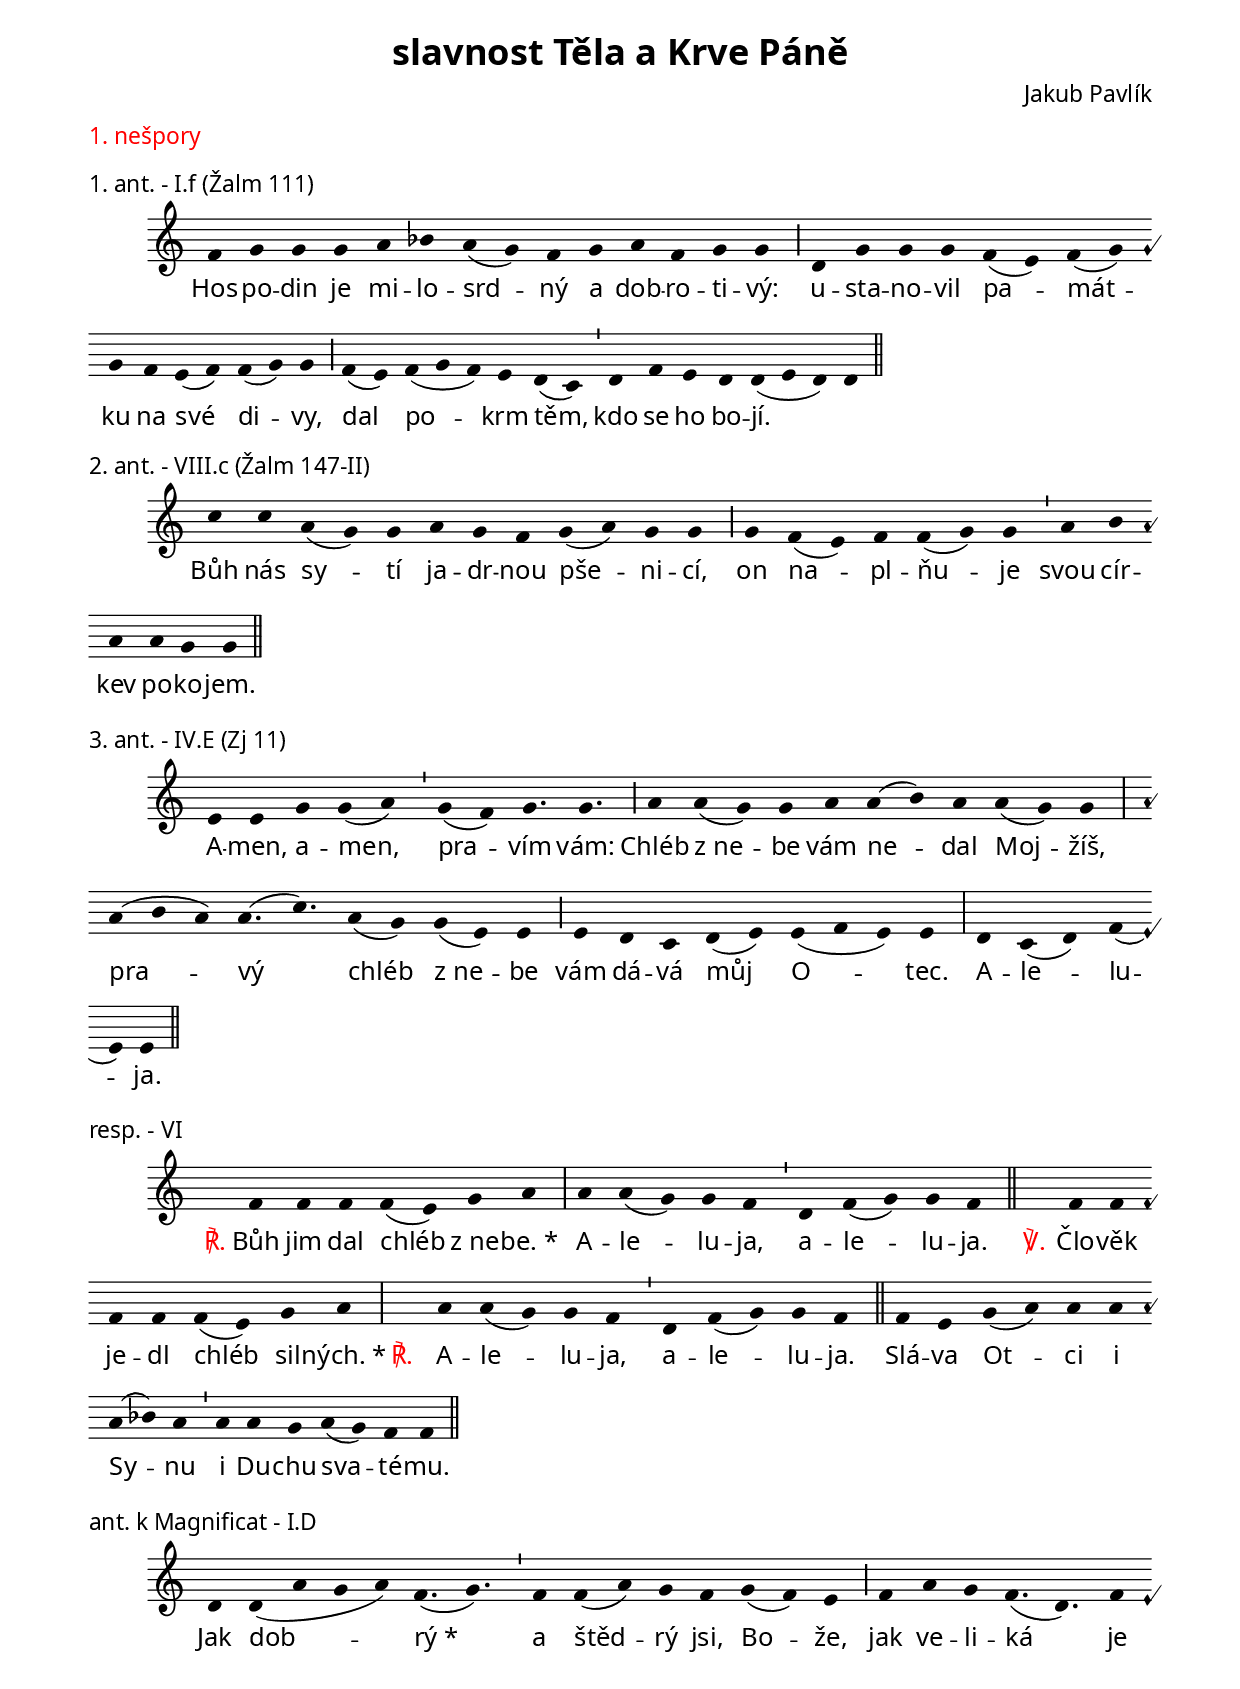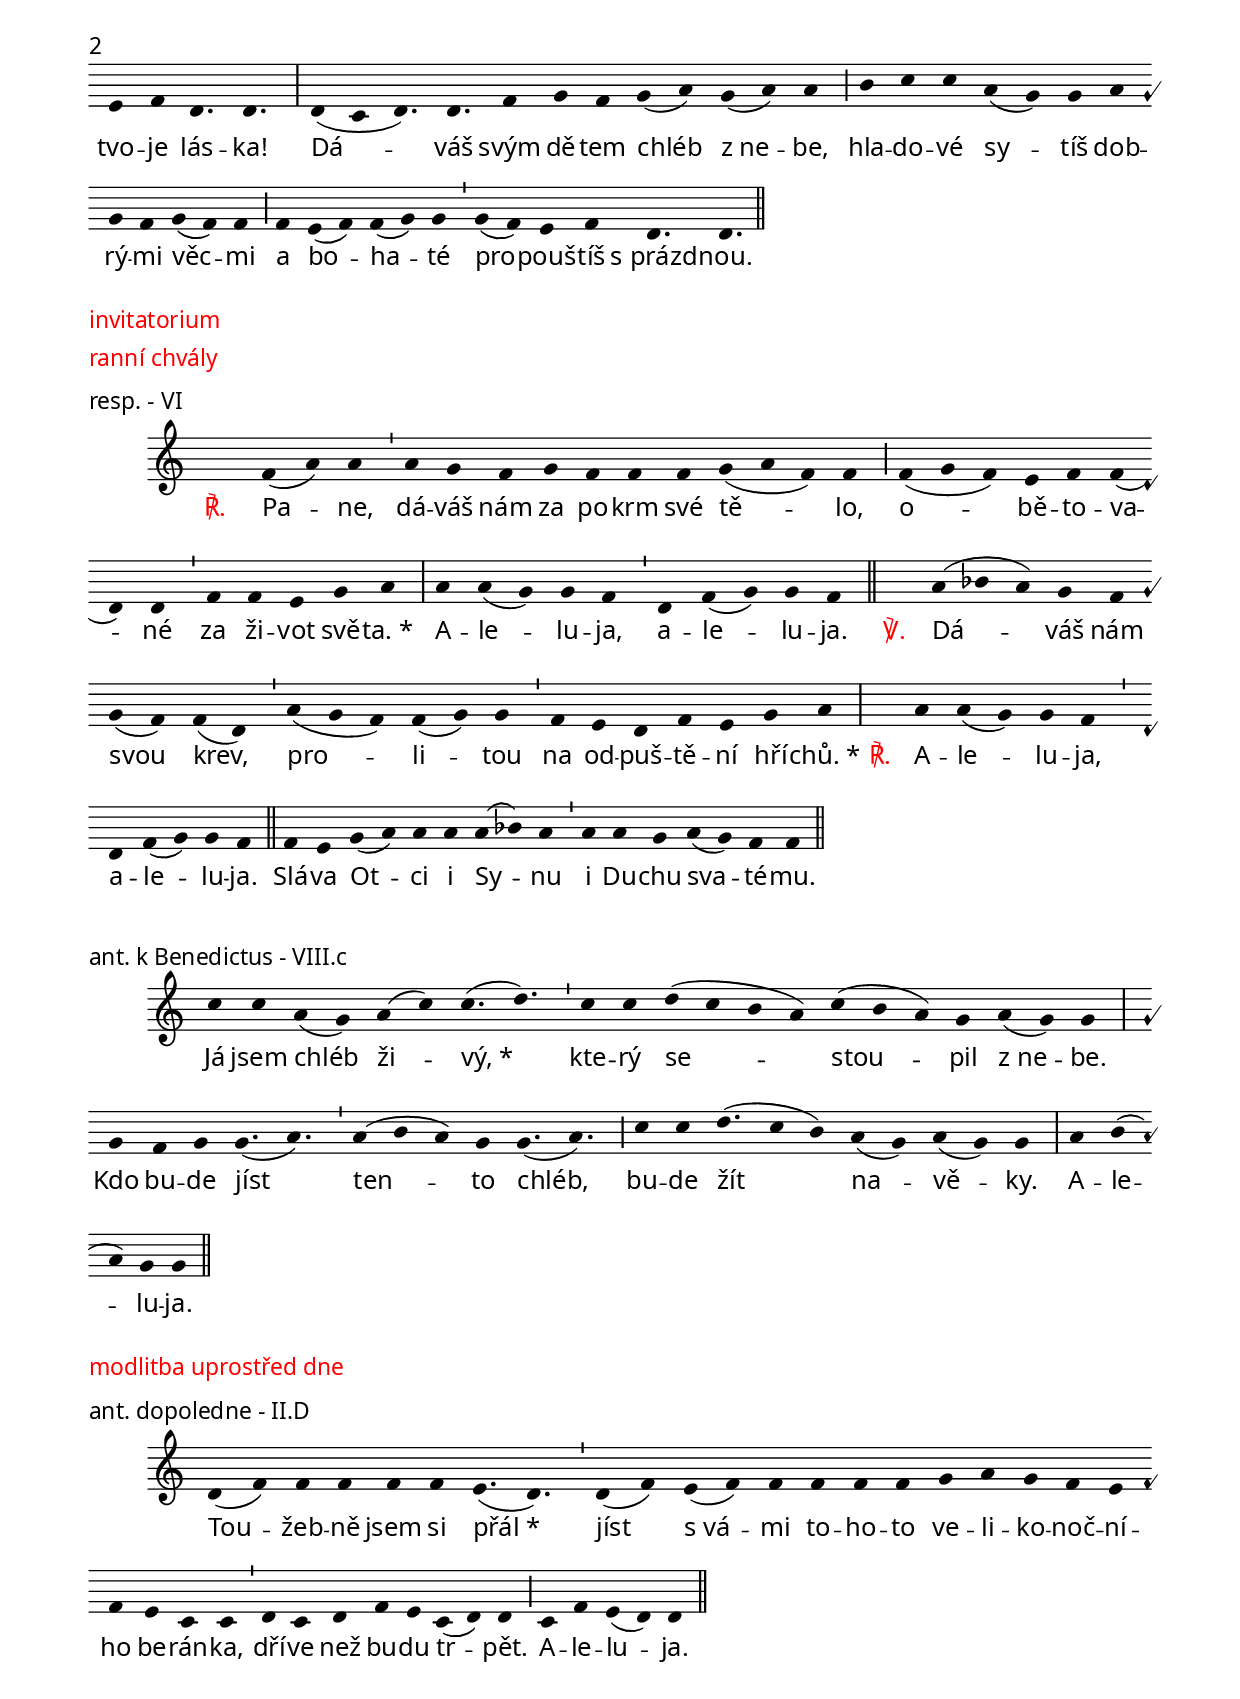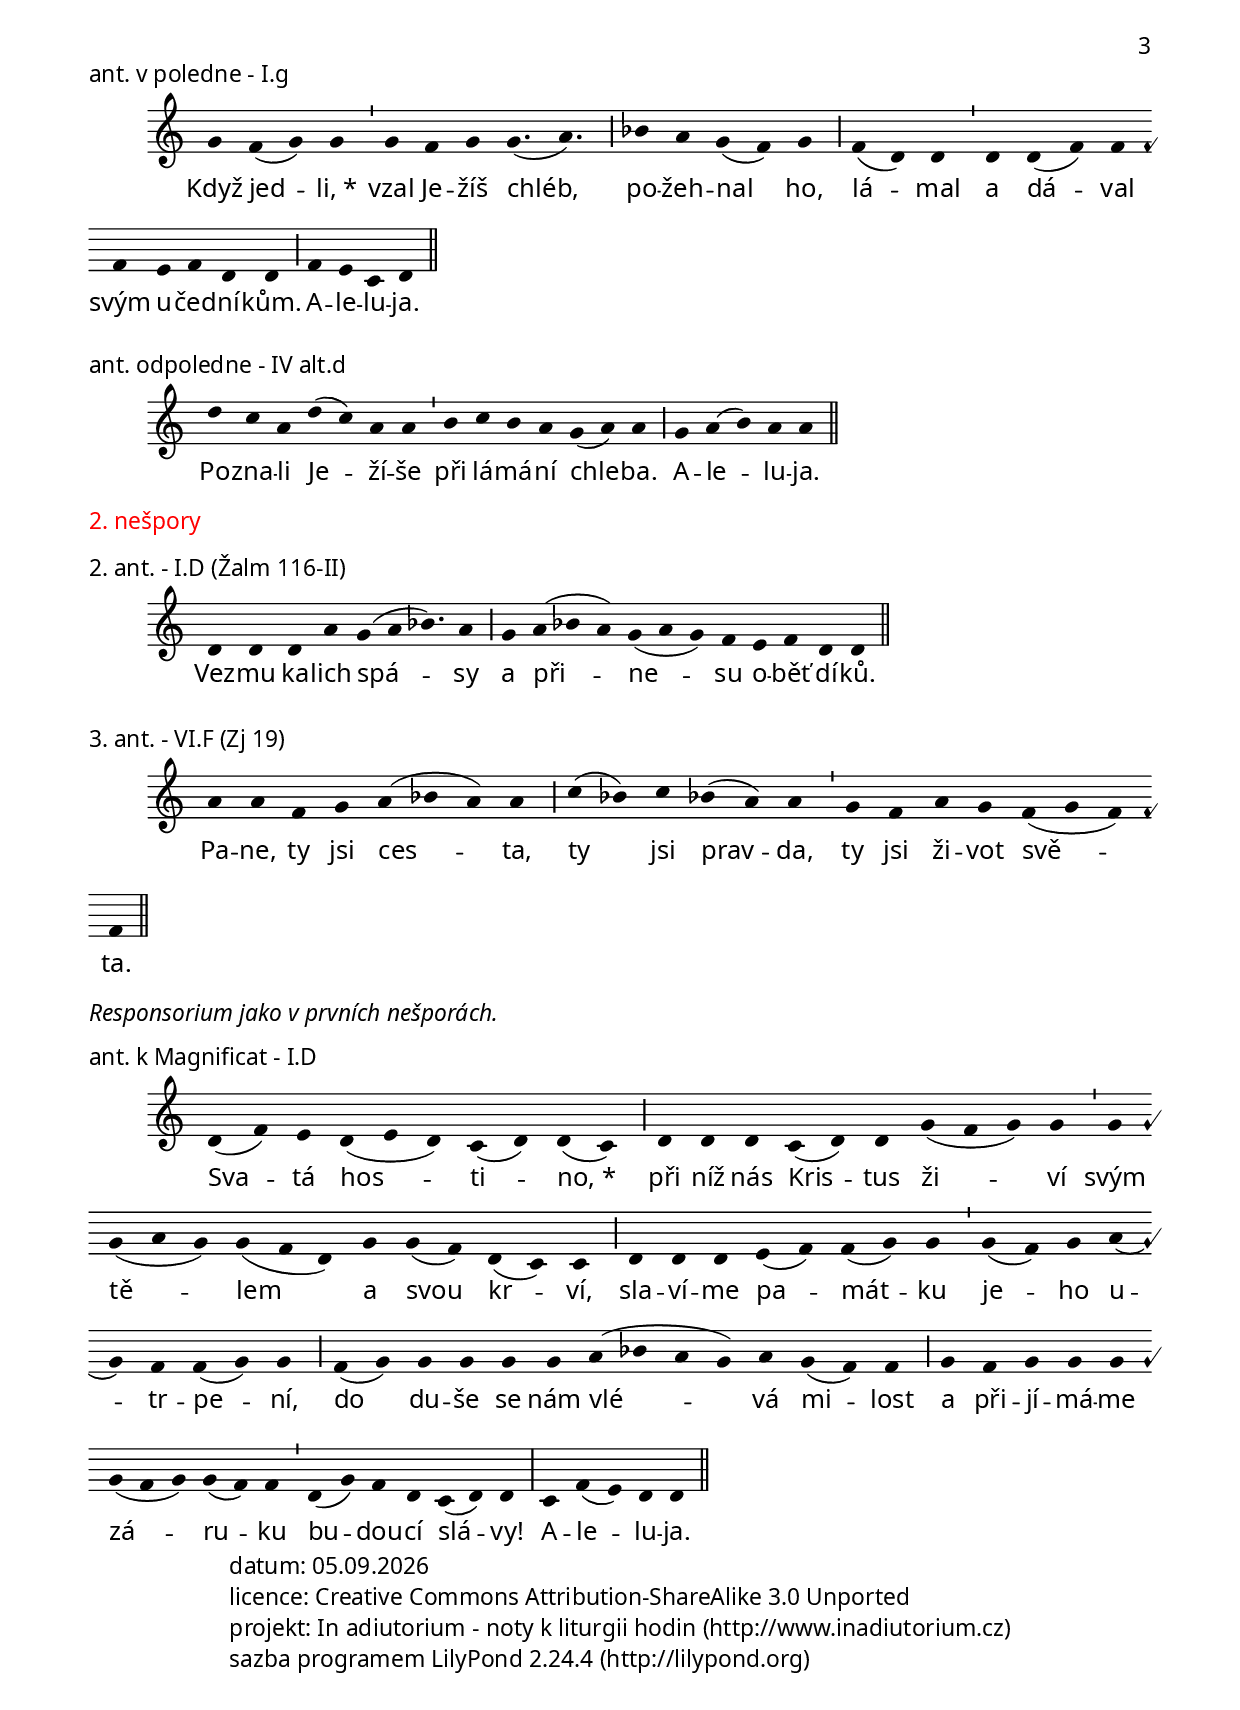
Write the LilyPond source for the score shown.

\version "2.14.2"

\header {
  title = "slavnost Těla a Krve Páně"
  composer = "Jakub Pavlík"
}

\include "spolecne.ly"
\include "dilyresponsorii.ly"

\markup {\nadpisHodinka {"1. nešpory"}}

\score {
  \relative c' {
    \choralniRezim
    f g g g a4 bes a( g) f g a f g g \barMaior
    d g g g f( e) f( g) g f e( f) f( g) g \barMaior
    f( e) f( g f) e d( c) \barMin d f e d d( e d) d \barFinalis
  }
  \addlyrics {
    Hos -- po -- din je mi -- lo -- srd -- ný a dob -- ro -- ti -- vý:
    u -- sta -- no -- vil pa -- mát -- ku na své di -- vy,
    dal po -- krm těm, kdo se ho bo -- jí.
  }
  \header {
    quid = "1. ant."
    modus = "I"
    differentia = "f" 
    psalmus = "Žalm 111"
    id = ""
    piece = \markup {\sestavTitulek}
  }
}

\score {
  \relative c'' {
    \choralniRezim
    c4 c a( g) g a g f g( a) g g \barMaior
    g f( e) f f( g) g \barMin a b a a g g \barFinalis
  }
  \addlyrics {
    Bůh nás sy -- tí ja -- dr -- nou pše -- ni -- cí,
    on na -- pl -- ňu -- je svou cír -- kev po -- ko -- jem.
  }
  \header {
    quid = "2. ant."
    modus = "VIII"
    differentia = "c" 
    psalmus = "Žalm 147-II"
    id = ""
    piece = \markup {\sestavTitulek}
  }
}

\score {
  \relative c' {
    \choralniRezim
    e4 e g g( a) \barMin g( f) g4. g \barMaior
    a4 a( g) g a a( b) a a( g) g \barMax
    a( b a) a4.( c) a4( g) g( e) e \barMaior
    e d c d( e) e( f e) e \barMax
    d c( d) f( e) e \barFinalis
  }
  \addlyrics {
    A -- men, a -- men, pra -- vím vám:
    Chléb z_ne -- be vám ne -- dal Moj -- žíš,
    pra -- vý chléb z_ne -- be vám dá -- vá můj O -- tec.
    A -- le -- lu -- ja.
  }
  \header {
    quid = "3. ant."
    modus = "IV"
    differentia = "E" 
    psalmus = "Zj 11"
    id = ""
    piece = \markup {\sestavTitulek}
  }
}

\score {
  \relative c' {
    \choralniRezim
    
    % R
    \neviditelna f
    f4 f f f( e) g a \barMax
    \respVIalelujaResponsum \barFinalis
    % V
    \neviditelna f
    f4 f f f f( e) g a \barMax
    % R
    \neviditelna a
    \respVIalelujaResponsum \barFinalis
    % Slava
    \respVIalelujaDoxologie \barFinalis
  }
  \addlyrics {
    \Response Bůh jim dal chléb z_ne -- be._* 
    A -- le -- lu -- ja, a -- le -- lu -- ja.
    \Verse Člo -- věk je -- dl chléb sil -- ných._*
    \Response A -- le -- lu -- ja, a -- le -- lu -- ja.
    \textRespDoxologie
  }
  \header {
    quid = "resp."
    modus = "VI"
    id = ""
    piece = \markup {\sestavTitulekResp}
  }
}

\score {
  \relative c' {
    \choralniRezim
    d4 d( a' g a) f4.( g) \barMin f4 f( a) g f g( f) e \barMaior
    f a g f4.( d) f4 e f d4. d \barMax
    
    d4( c d4.) d f4 g f g( a) g( a) a \barMaior
    b c c a( g) g a g f g( f) f \barMaior
    f e( f) f( g) g \barMin g( f) e f d4. d \barFinalis
  }
  \addlyrics {
    Jak dob -- rý_* a štěd -- rý jsi, Bo -- že,
    jak ve -- li -- ká je tvo -- je lás -- ka!
    
    Dá -- váš svým dě -- tem chléb z_ne -- be,
    hla -- do -- vé sy -- tíš dob -- rý -- mi věc -- mi
    a bo -- ha -- té pro -- pouš -- tíš s_prázd -- nou.
  }
  \header {
    quid = "ant. k Magnificat"
    modus = "I"
    differentia = "D" 
    psalmus = ""
    id = ""
    piece = \markup {\sestavTitulekBezZalmu}
  }
}

\markup {\nadpisHodinka {"invitatorium"}}

\score {
  \relative c' {
    \choralniRezim
    
  }
  \addlyrics {
    Pojď -- me, klaň -- me se Kris -- tu, na -- še -- mu Pá -- nu;
    on je chléb ži -- vo -- ta.
  }
  \header {
    quid = "ant."
    modus = ""
    differentia = "" 
    psalmus = ""
    id = ""
    piece = \markup {\sestavTitulekBezZalmu}
  }
}

\markup {\nadpisHodinka {"ranní chvály"}}

\score {
  \relative c' {
    \choralniRezim
    
  }
  \addlyrics {
    An -- děl -- ským po -- kr -- mem jsi ži -- vil svůj lid,
    a dá -- vals jim chléb z_ne -- be.
    A -- le -- lu -- ja.
  }
  \header {
    quid = "1. ant."
    modus = ""
    differentia = "" 
    psalmus = "Žalm 63"
    id = ""
    piece = \markup {\sestavTitulek}
  }
}

\score {
  \relative c' {
    \choralniRezim
    
  }
  \addlyrics {
    Kně -- ží Pá -- ně
    při -- ná -- še -- jí Bo -- hu ka -- did -- lo a chle -- by.
    A -- le -- lu -- ja.
  }
  \header {
    quid = "2. ant."
    modus = ""
    differentia = "" 
    psalmus = "Dan 3-III"
    id = ""
    piece = \markup {\sestavTitulek}
  }
}

\score {
  \relative c' {
    \choralniRezim
    
  }
  \addlyrics {
    Kdo zví -- tě -- zí, to -- mu dám ta -- jem -- nou ma -- nu
    a no -- vé jmé -- no.
    A -- le -- lu -- ja.
  }
  \header {
    quid = "3. ant."
    modus = ""
    differentia = "" 
    psalmus = "Žalm 149"
    id = ""
    piece = \markup {\sestavTitulek}
  }
}

\score {
  \relative c' {
    \choralniRezim
    
    % R
    \neviditelna f
    f4( a) a \barMin a g f g f f f g( a f) f \barMaior f( g f) e f f( d) d \barMin f f e g a \barMax
    \respVIalelujaResponsum \barFinalis
    % V
    \neviditelna f
    a( bes a) g f g( f) f( d) \barMin a'( g f) f( g) g \barMin f e d f e g a \barMax
    % R
    \neviditelna a
    \respVIalelujaResponsum \barFinalis
    % Slava
    \respVIalelujaDoxologie \barFinalis
  }
  \addlyrics {
    \Response Pa -- ne, dá -- váš nám za po -- krm své tě -- lo, o -- bě -- to -- va -- né za ži -- vot svě -- ta._*
    A -- le -- lu -- ja, a -- le -- lu -- ja.
    \Verse Dá -- váš nám svou krev, pro -- li -- tou na od -- puš -- tě -- ní hří -- chů._*
    \Response A -- le -- lu -- ja, a -- le -- lu -- ja.
    \textRespDoxologie
  }
  \header {
    quid = "resp."
    modus = "VI"
    id = ""
    piece = \markup {\sestavTitulekResp}
  }
}

\score {
  \relative c'' {
    \choralniRezim
    c4 c a( g) a( c) c4.( d) \barMin c4 c d( c b a) c( b a) g a( g) g \barMax 
    g f g g4.( a) \barMin a4( b a) g g4.( a) \barMaior c4 c d4.( c4 b) a( g) a( g) g \barMax
    a b( a) g g \barFinalis
  }
  \addlyrics {
    Já jsem chléb ži -- vý,_* kte -- rý se -- stou -- pil z_ne -- be.
    Kdo bu -- de jíst ten -- to chléb, bu -- de žít na -- vě -- ky.
    A -- le -- lu -- ja.
  }
  \header {
    quid = "ant. k Benedictus"
    modus = "VIII"
    differentia = "c" 
    psalmus = ""
    id = ""
    piece = \markup {\sestavTitulekBezZalmu}
  }
}

\markup {\nadpisHodinka {"modlitba uprostřed dne"}}

\score {
  \relative c' {
    \choralniRezim
    d4( f) f f f f e4.( d) \barMin
    d4( f) e( f) f f f f g a g f e f e c c \barMin
    d c d f e c( d) d \barMaior
    c f e( d) d \barFinalis
  }
  \addlyrics {
    Tou -- žeb -- ně jsem si přál_*
    jíst s_vá -- mi to -- ho -- to ve -- li -- ko -- noč -- ní -- ho be -- rán -- ka,
    dří -- ve než bu -- du tr -- pět.
    A -- le -- lu -- ja.
  }
  \header {
    quid = "ant. dopoledne"
    modus = "II"
    differentia = "D" 
    psalmus = ""
    id = ""
    fons = "Svatý týden, čtvrtek, ad Benedictus; přidáno aleluja"
    piece = \markup {\sestavTitulekBezZalmu}
  }
}

\score {
  \relative c'' {
    \choralniRezim
    g4 f( g) g \barMin g f g g4.( a) \barMaior
    bes4 a g( f) g \barMaior
    f( d) d \barMin d d( f) f f e f d d \barMaior
    f e c d \barFinalis
  }
  \addlyrics {
    Když jed -- li,_* vzal Je -- žíš chléb,
    po -- žeh -- nal ho,
    lá -- mal a dá -- val svým u -- čed -- ní -- kům.
    A -- le -- lu -- ja.
  }
  \header {
    quid = "ant. v poledne"
    modus = "I"
    differentia = "g" 
    psalmus = ""
    id = ""
    fons = "Velikonoční triduum, Zelený čtvrtek, ad Magnificat; přidáno aleluja"
    piece = \markup {\sestavTitulekBezZalmu}
  }
}

\score {
  \relative c'' {
    \choralniRezim
    d4 c a d( c) a a \barMin b c b a g( a) a \barMaior
    g a( b) a a \barFinalis
  }
  \addlyrics {
    Po -- zna -- li Je -- ží -- še při lá -- má -- ní chle -- ba.
    A -- le -- lu -- ja.
  }
  \header {
    quid = "ant. odpoledne"
    modus = "IV alt"
    differentia = "d" 
    psalmus = ""
    id = ""
    piece = \markup {\sestavTitulekBezZalmu}
  }
}

\markup {\nadpisHodinka {"2. nešpory"}}

\score {
  \relative c' {
    \choralniRezim
    
  }
  \addlyrics {
    Pán Je -- žíš,
    kněz na -- vě -- ky po -- dle řá -- du Mel -- chi -- ze -- de -- cho -- va,
    se o -- bě -- tu -- je pod způ -- so -- ba -- mi chle -- ba a ví -- na.
  }
  \header {
    quid = "1. ant."
    modus = ""
    differentia = "" 
    psalmus = "Žalm 110"
    id = ""
    piece = \markup {\sestavTitulek}
  }
}

\score {
  \relative c' {
    \choralniRezim
    d4 d d a' g( a bes4.) a4 \barMaior
    g a( bes a) g( a g) f e f d d \barFinalis
  }
  \addlyrics {
    Vez -- mu ka -- lich spá -- sy
    a při -- ne -- su o -- běť dí -- ků.
  }
  \header {
    quid = "2. ant."
    modus = "I"
    differentia = "D" 
    psalmus = "Žalm 116-II"
    id = ""
    piece = \markup {\sestavTitulek}
  }
}

\score {
  \relative c'' {
    \choralniRezim
    a4 a f g a( bes a) a \barMaior
    c( bes) c bes( a) a \barMin g f a g f( g f) f \barFinalis
  }
  \addlyrics {
    Pa -- ne, ty jsi ces -- ta, 
    ty jsi prav -- da,
    ty jsi ži -- vot svě -- ta.
  }
  \header {
    quid = "3. ant."
    modus = "VI"
    differentia = "F" 
    psalmus = "Zj 19"
    id = ""
    piece = \markup {\sestavTitulek}
  }
}

\markup\italic{Responsorium jako v prvních nešporách.}

\score {
  \relative c' {
    \choralniRezim
    d( f) e d( e d) c( d) d( c) \barMaior
    d d d c( d) d g( f g) g \barMin g g( a g) g( f d) g g( f) d( c) c \barMaior
    d d d e( f) f( g) g \barMin g( f) g a( g) f f( g) g \barMaior
    f( g) g g g g a( bes a g) a g( f) f \barMaior
    g f g g g g( f g) g( f) f \barMin d( g) f d c( d) d \barMax
    c f( e) d d \barFinalis
  }
  \addlyrics {
    % Jedno dlouhe rozvite osloveni - bez jakehokoli nasledneho
    % sdeleni.
    Sva -- tá hos -- ti -- no,_*
    při níž nás Kris -- tus ži -- ví svým tě -- lem a svou kr -- ví,
    sla -- ví -- me pa -- mát -- ku je -- ho u -- tr -- pe -- ní,
    do du -- še se nám vlé -- vá mi -- lost
    a při -- jí -- má -- me zá -- ru -- ku bu -- dou -- cí slá -- vy!
    A -- le -- lu -- ja.
  }
  \header {
    quid = "ant. k Magnificat"
    modus = "I"
    differentia = "D" 
    psalmus = ""
    id = ""
    piece = \markup {\sestavTitulekBezZalmu}
  }
}